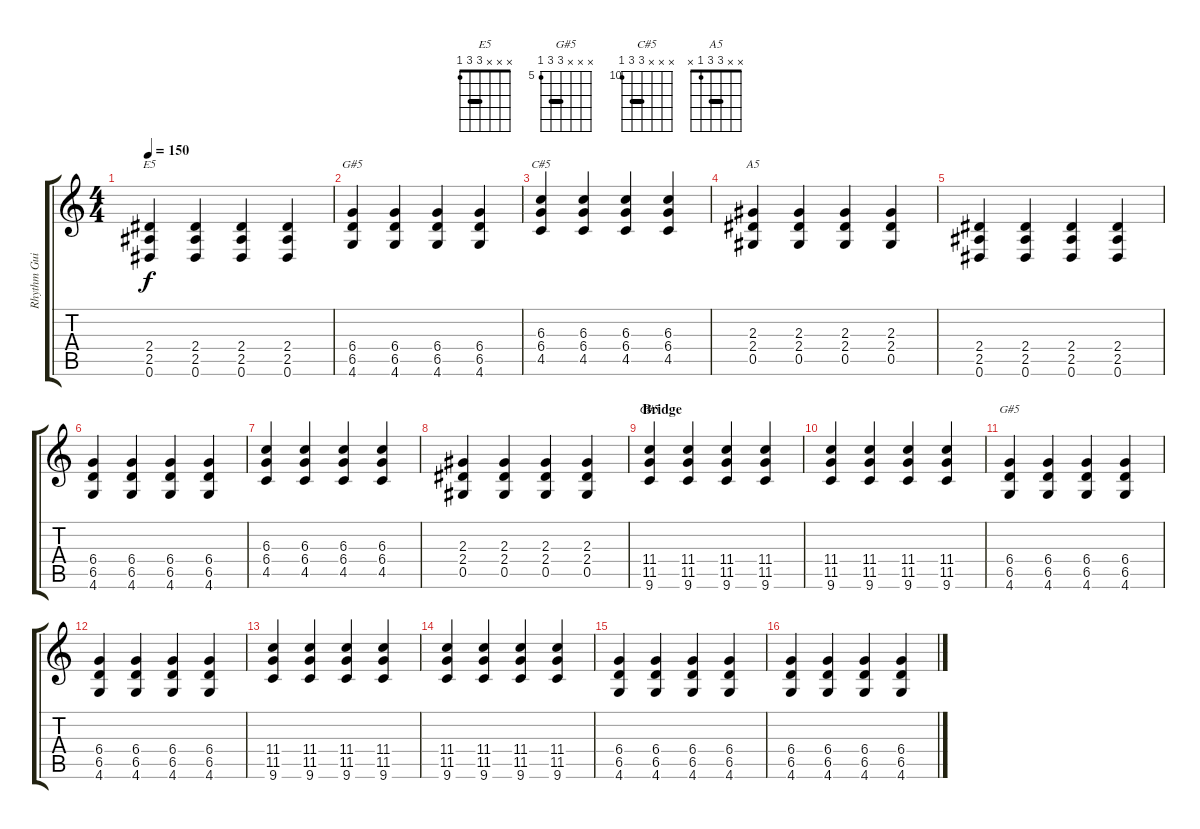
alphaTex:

\track ("Rhythm Guitar [Brian Bell]" "Rhythm Gui") {instrument electricguitarmuted}
\staff {score tabs}
\tuning (Eb4 Bb3 Gb3 Db3 Ab2 Eb2) {hide}
\chord ("E5" x x x 3 3 1) {barre 3}
\chord ("G#5" x x 2 2 0 x) {barre 2}
\chord ("C#5" x x 7 7 5 x) {firstfret 5 barre 7}
\chord ("A5" x x 3 3 1 x) {barre 3}
\chord ("C#5" x x x 12 12 10) {firstfret 10 barre 12}
\chord ("G#5" x x x 7 7 5) {firstfret 5 barre 7}
\ts (4 4)
\tempo 150
\clef g2
\ks c
(2.4 2.5 0.6).4{ch "E5" dy f volume 13 instrument distortionguitar} (2.4 2.5 0.6).4 (2.4 2.5 0.6).4 (2.4 2.5 0.6).4 |
(6.4 6.5 4.6).4{ch "G#5"} (6.4 6.5 4.6).4 (6.4 6.5 4.6).4 (6.4 6.5 4.6).4 |
(6.3 6.4 4.5).4{ch "C#5"} (6.3 6.4 4.5).4 (6.3 6.4 4.5).4 (6.3 6.4 4.5).4 |
(2.3 2.4 0.5).4{ch "A5"} (2.3 2.4 0.5).4 (2.3 2.4 0.5).4 (2.3 2.4 0.5).4 |
(2.4 2.5 0.6).4{volume 13 instrument distortionguitar} (2.4 2.5 0.6).4 (2.4 2.5 0.6).4 (2.4 2.5 0.6).4 |
(6.4 6.5 4.6).4 (6.4 6.5 4.6).4 (6.4 6.5 4.6).4 (6.4 6.5 4.6).4 |
(6.3 6.4 4.5).4 (6.3 6.4 4.5).4 (6.3 6.4 4.5).4 (6.3 6.4 4.5).4 |
(2.3 2.4 0.5).4 (2.3 2.4 0.5).4 (2.3 2.4 0.5).4 (2.3 2.4 0.5).4 |
\section ("" "Bridge")
(11.4 11.5 9.6).4{ch "C#5" volume 13 instrument distortionguitar} (11.4 11.5 9.6).4 (11.4 11.5 9.6).4 (11.4 11.5 9.6).4 |
(11.4 11.5 9.6).4 (11.4 11.5 9.6).4 (11.4 11.5 9.6).4 (11.4 11.5 9.6).4 |
(6.4 6.5 4.6).4{ch "G#5"} (6.4 6.5 4.6).4 (6.4 6.5 4.6).4 (6.4 6.5 4.6).4 |
(6.4 6.5 4.6).4 (6.4 6.5 4.6).4 (6.4 6.5 4.6).4 (6.4 6.5 4.6).4 |
(11.4 11.5 9.6).4{volume 13 instrument distortionguitar} (11.4 11.5 9.6).4 (11.4 11.5 9.6).4 (11.4 11.5 9.6).4 |
(11.4 11.5 9.6).4 (11.4 11.5 9.6).4 (11.4 11.5 9.6).4 (11.4 11.5 9.6).4 |
(6.4 6.5 4.6).4 (6.4 6.5 4.6).4 (6.4 6.5 4.6).4 (6.4 6.5 4.6).4 |
(6.4 6.5 4.6).4 (6.4 6.5 4.6).4 (6.4 6.5 4.6).4 (6.4 6.5 4.6).4
